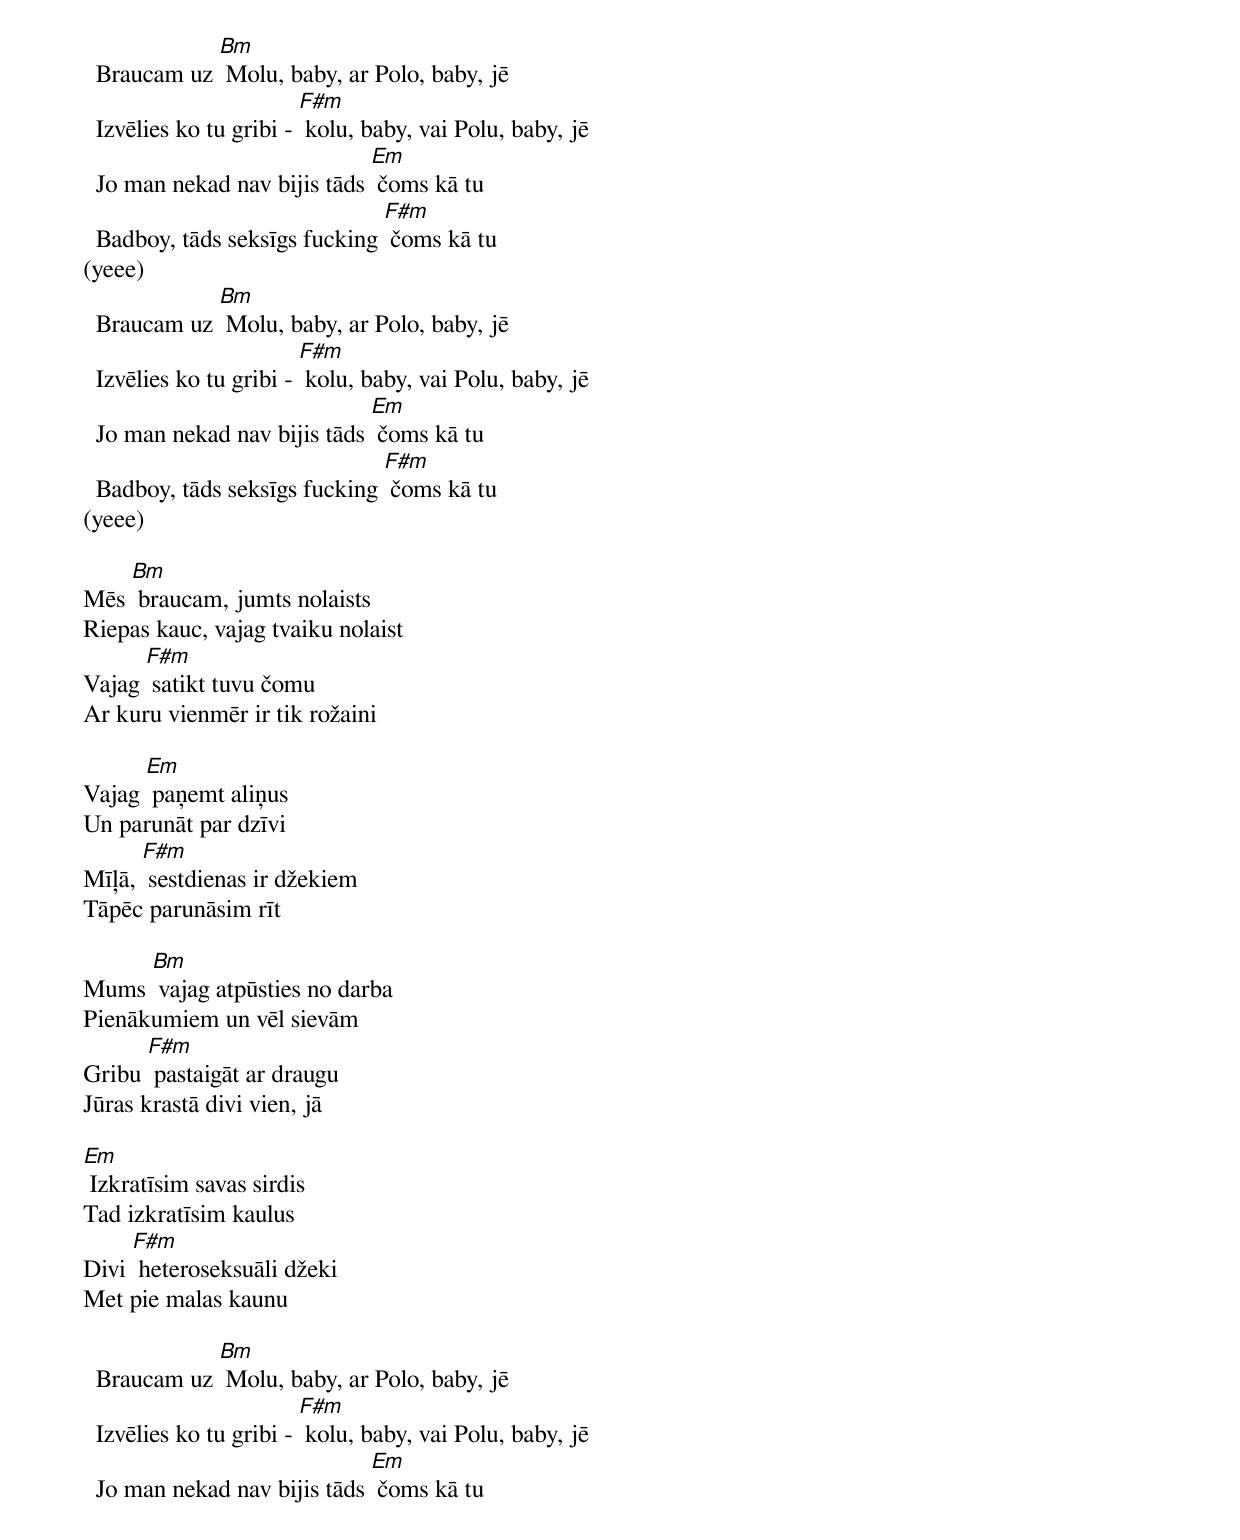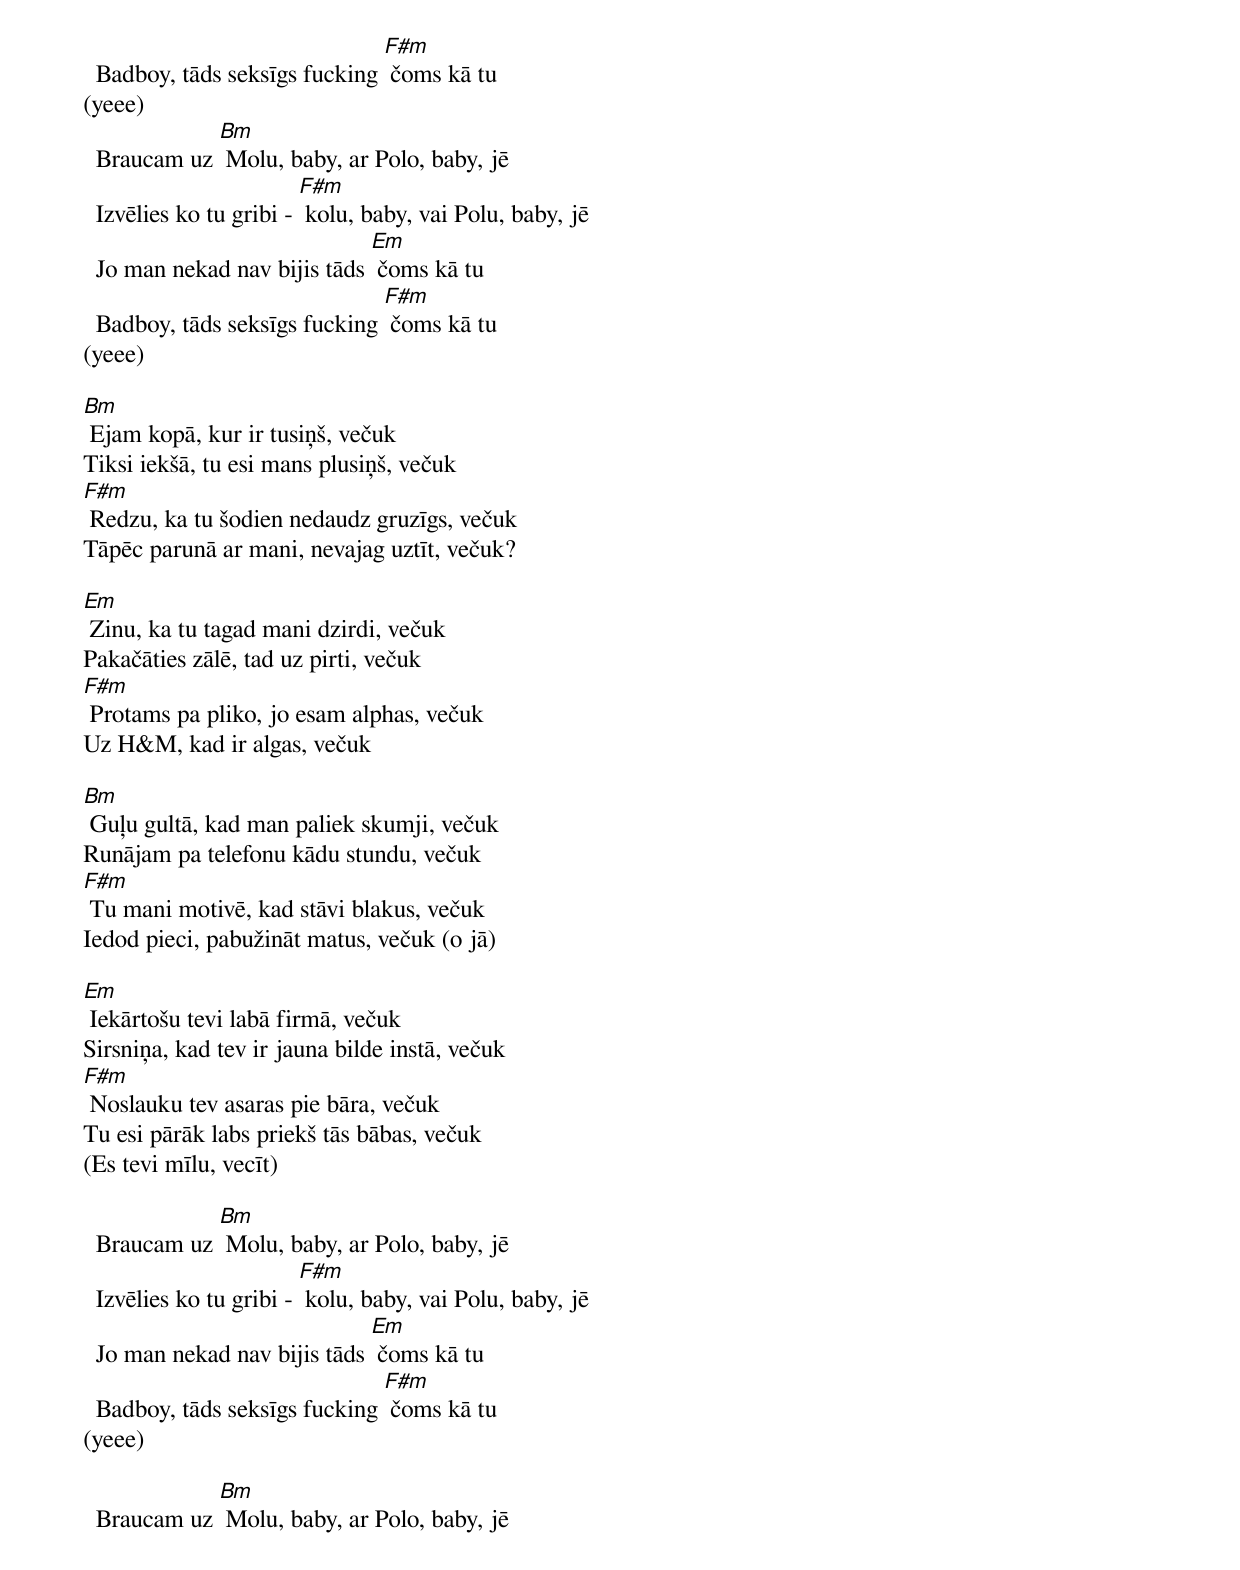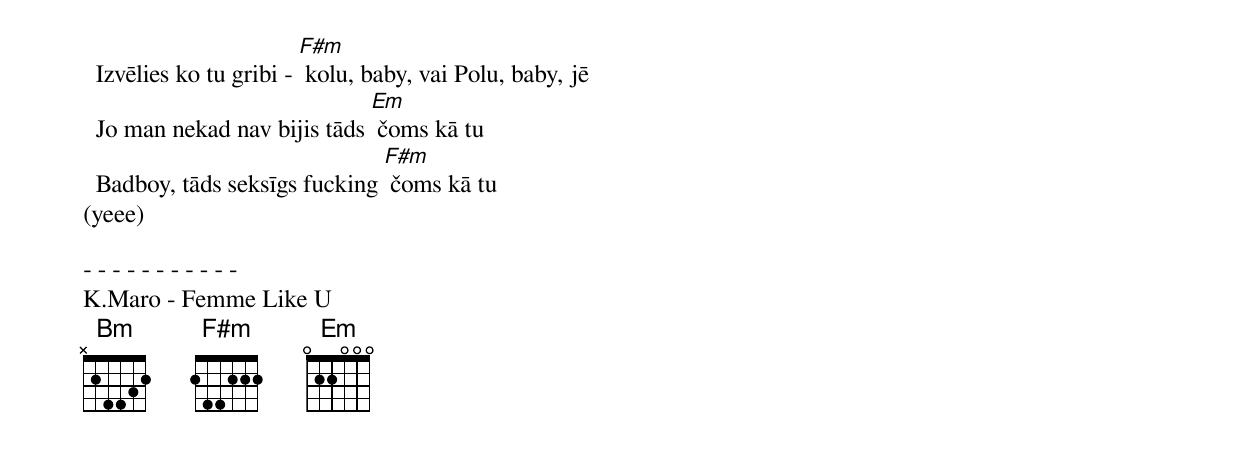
  Braucam uz [Bm] Molu, baby, ar Polo, baby, jē
  Izvēlies ko tu gribi - [F#m] kolu, baby, vai Polu, baby, jē
  Jo man nekad nav bijis tāds [Em] čoms kā tu
  Badboy, tāds seksīgs fucking [F#m] čoms kā tu
(yeee)
  Braucam uz [Bm] Molu, baby, ar Polo, baby, jē
  Izvēlies ko tu gribi - [F#m] kolu, baby, vai Polu, baby, jē
  Jo man nekad nav bijis tāds [Em] čoms kā tu
  Badboy, tāds seksīgs fucking [F#m] čoms kā tu
(yeee)

Mēs [Bm] braucam, jumts nolaists
Riepas kauc, vajag tvaiku nolaist
Vajag [F#m] satikt tuvu čomu
Ar kuru vienmēr ir tik rožaini

Vajag [Em] paņemt aliņus
Un parunāt par dzīvi
Mīļā, [F#m] sestdienas ir džekiem
Tāpēc parunāsim rīt

Mums [Bm] vajag atpūsties no darba
Pienākumiem un vēl sievām
Gribu [F#m] pastaigāt ar draugu
Jūras krastā divi vien, jā

[Em] Izkratīsim savas sirdis
Tad izkratīsim kaulus
Divi [F#m] heteroseksuāli džeki
Met pie malas kaunu

  Braucam uz [Bm] Molu, baby, ar Polo, baby, jē
  Izvēlies ko tu gribi - [F#m] kolu, baby, vai Polu, baby, jē
  Jo man nekad nav bijis tāds [Em] čoms kā tu
  Badboy, tāds seksīgs fucking [F#m] čoms kā tu
(yeee)
  Braucam uz [Bm] Molu, baby, ar Polo, baby, jē
  Izvēlies ko tu gribi - [F#m] kolu, baby, vai Polu, baby, jē
  Jo man nekad nav bijis tāds [Em] čoms kā tu
  Badboy, tāds seksīgs fucking [F#m] čoms kā tu
(yeee)

[Bm] Ejam kopā, kur ir tusiņš, večuk
Tiksi iekšā, tu esi mans plusiņš, večuk
[F#m] Redzu, ka tu šodien nedaudz gruzīgs, večuk
Tāpēc parunā ar mani, nevajag uztīt, večuk?

[Em] Zinu, ka tu tagad mani dzirdi, večuk
Pakačāties zālē, tad uz pirti, večuk
[F#m] Protams pa pliko, jo esam alphas, večuk
Uz H&M, kad ir algas, večuk

[Bm] Guļu gultā, kad man paliek skumji, večuk
Runājam pa telefonu kādu stundu, večuk
[F#m] Tu mani motivē, kad stāvi blakus, večuk
Iedod pieci, pabužināt matus, večuk (o jā)

[Em] Iekārtošu tevi labā firmā, večuk
Sirsniņa, kad tev ir jauna bilde instā, večuk
[F#m] Noslauku tev asaras pie bāra, večuk
Tu esi pārāk labs priekš tās bābas, večuk
(Es tevi mīlu, vecīt)

  Braucam uz [Bm] Molu, baby, ar Polo, baby, jē
  Izvēlies ko tu gribi - [F#m] kolu, baby, vai Polu, baby, jē
  Jo man nekad nav bijis tāds [Em] čoms kā tu
  Badboy, tāds seksīgs fucking [F#m] čoms kā tu
(yeee)

  Braucam uz [Bm] Molu, baby, ar Polo, baby, jē
  Izvēlies ko tu gribi - [F#m] kolu, baby, vai Polu, baby, jē
  Jo man nekad nav bijis tāds [Em] čoms kā tu
  Badboy, tāds seksīgs fucking [F#m] čoms kā tu
(yeee)

- - - - - - - - - - -
K.Maro - Femme Like U
